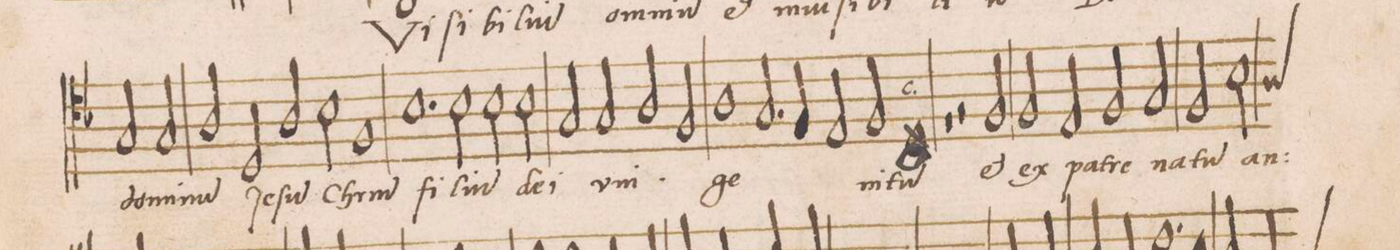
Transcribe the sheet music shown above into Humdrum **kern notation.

**kern	**text
*I"BASSVS	*
*clefC4	*
*k[b-]	*
*met(C|)	*
*M2/1	*
2G/	do-
2G/	-mi-
2A/	-nu(m)
2D/	Je-
=14-	=14-
2A/	-ſu(m)
2B-\	Chr(i)-
1F	-(stu)m
=15	=15
1.B-	fi-
2B-\	-li-
=16-	=16-
2B-\	-u(m)
2B-\	de-
2G/	-i
2G/	u-
=17-	=17-
2A/	-ni
2F/	ge-
1A	-ni-
=18-	=18-
2.G/	.
4F/	.
2E/	.
2F/	.
=19-	=19-
1C	-tu(m)
1r	.
=20-	=20-
2r	.
2F/	Et
2F/	ex
2E/	pa-
=21-	=21-
2F/	-tre
2G/	na-
2F/	-tu(m)
2B-\	an-
*custos:A	*
=22	=22
*-	*-
